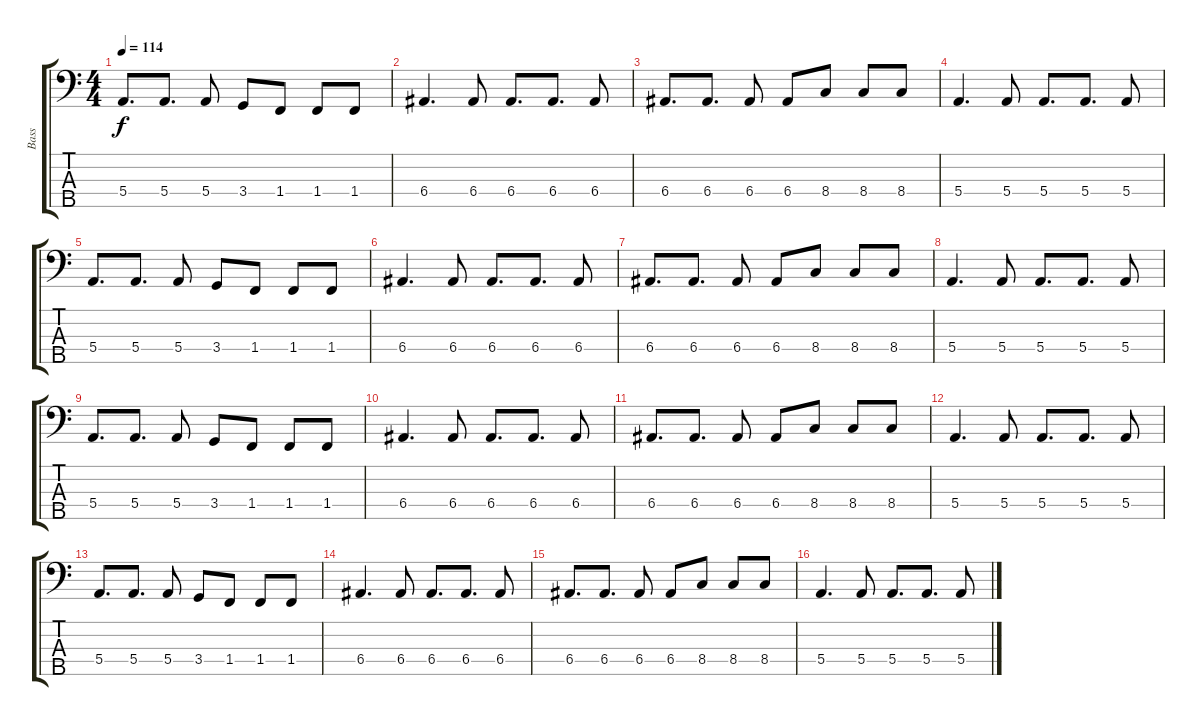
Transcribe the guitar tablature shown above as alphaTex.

\track ("Bass" "Bass") {instrument electricbassfinger}
\staff {score tabs}
\tuning (G2 D2 A1 E1 B0) {hide}
\ts (4 4)
\tempo 114
\clef f4
\ks c
5.4.8{d dy f} 5.4.8{d} 5.4.8 3.4.8 1.4.8 1.4.8 1.4.8 |
6.4.4{d} 6.4.8 6.4.8{d} 6.4.8{d} 6.4.8 |
6.4.8{d} 6.4.8{d} 6.4.8 6.4.8 8.4.8 8.4.8 8.4.8 |
5.4.4{d} 5.4.8 5.4.8{d} 5.4.8{d} 5.4.8 |
5.4.8{d} 5.4.8{d} 5.4.8 3.4.8 1.4.8 1.4.8 1.4.8 |
6.4.4{d} 6.4.8 6.4.8{d} 6.4.8{d} 6.4.8 |
6.4.8{d} 6.4.8{d} 6.4.8 6.4.8 8.4.8 8.4.8 8.4.8 |
5.4.4{d} 5.4.8 5.4.8{d} 5.4.8{d} 5.4.8 |
5.4.8{d} 5.4.8{d} 5.4.8 3.4.8 1.4.8 1.4.8 1.4.8 |
6.4.4{d} 6.4.8 6.4.8{d} 6.4.8{d} 6.4.8 |
6.4.8{d} 6.4.8{d} 6.4.8 6.4.8 8.4.8 8.4.8 8.4.8 |
5.4.4{d} 5.4.8 5.4.8{d} 5.4.8{d} 5.4.8 |
5.4.8{d} 5.4.8{d} 5.4.8 3.4.8 1.4.8 1.4.8 1.4.8 |
6.4.4{d} 6.4.8 6.4.8{d} 6.4.8{d} 6.4.8 |
6.4.8{d} 6.4.8{d} 6.4.8 6.4.8 8.4.8 8.4.8 8.4.8 |
5.4.4{d} 5.4.8 5.4.8{d} 5.4.8{d} 5.4.8
